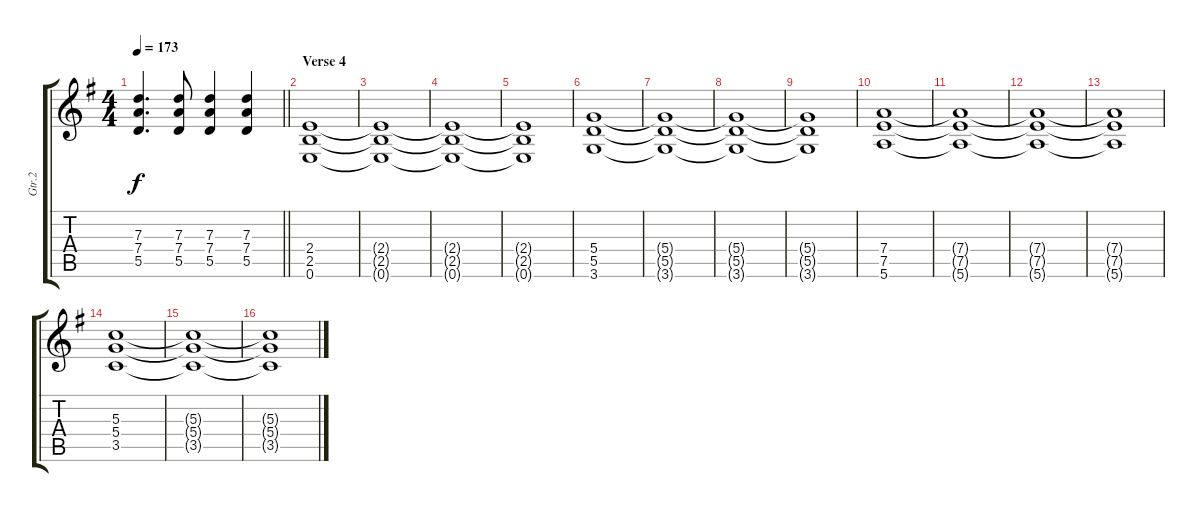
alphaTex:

\track ("Gtr.2" "Gtr.2") {instrument distortionguitar}
\staff {score tabs}
\tuning (E4 B3 G3 D3 A2 E2) {hide}
\ts (4 4)
\tempo 173
\clef g2
\barLineRight lightlight
\ks g
(7.3 7.4 5.5).4{d dy f} (7.3 7.4 5.5).8 (7.3 7.4 5.5).4 (7.3 7.4 5.5).4 |
\section ("" "Verse 4")
(2.4 2.5 0.6).1 |
(2.4{t} 2.5{t} 0.6{t}).1 |
(2.4{t} 2.5{t} 0.6{t}).1 |
(2.4{t} 2.5{t} 0.6{t}).1 |
(5.4 5.5 3.6).1 |
(5.4{t} 5.5{t} 3.6{t}).1 |
(5.4{t} 5.5{t} 3.6{t}).1 |
(5.4{t} 5.5{t} 3.6{t}).1 |
(7.4 7.5 5.6).1 |
(7.4{t} 7.5{t} 5.6{t}).1 |
(7.4{t} 7.5{t} 5.6{t}).1 |
(7.4{t} 7.5{t} 5.6{t}).1 |
(5.3 5.4 3.5).1 |
(5.3{t} 5.4{t} 3.5{t}).1 |
(5.3{t} 5.4{t} 3.5{t}).1
